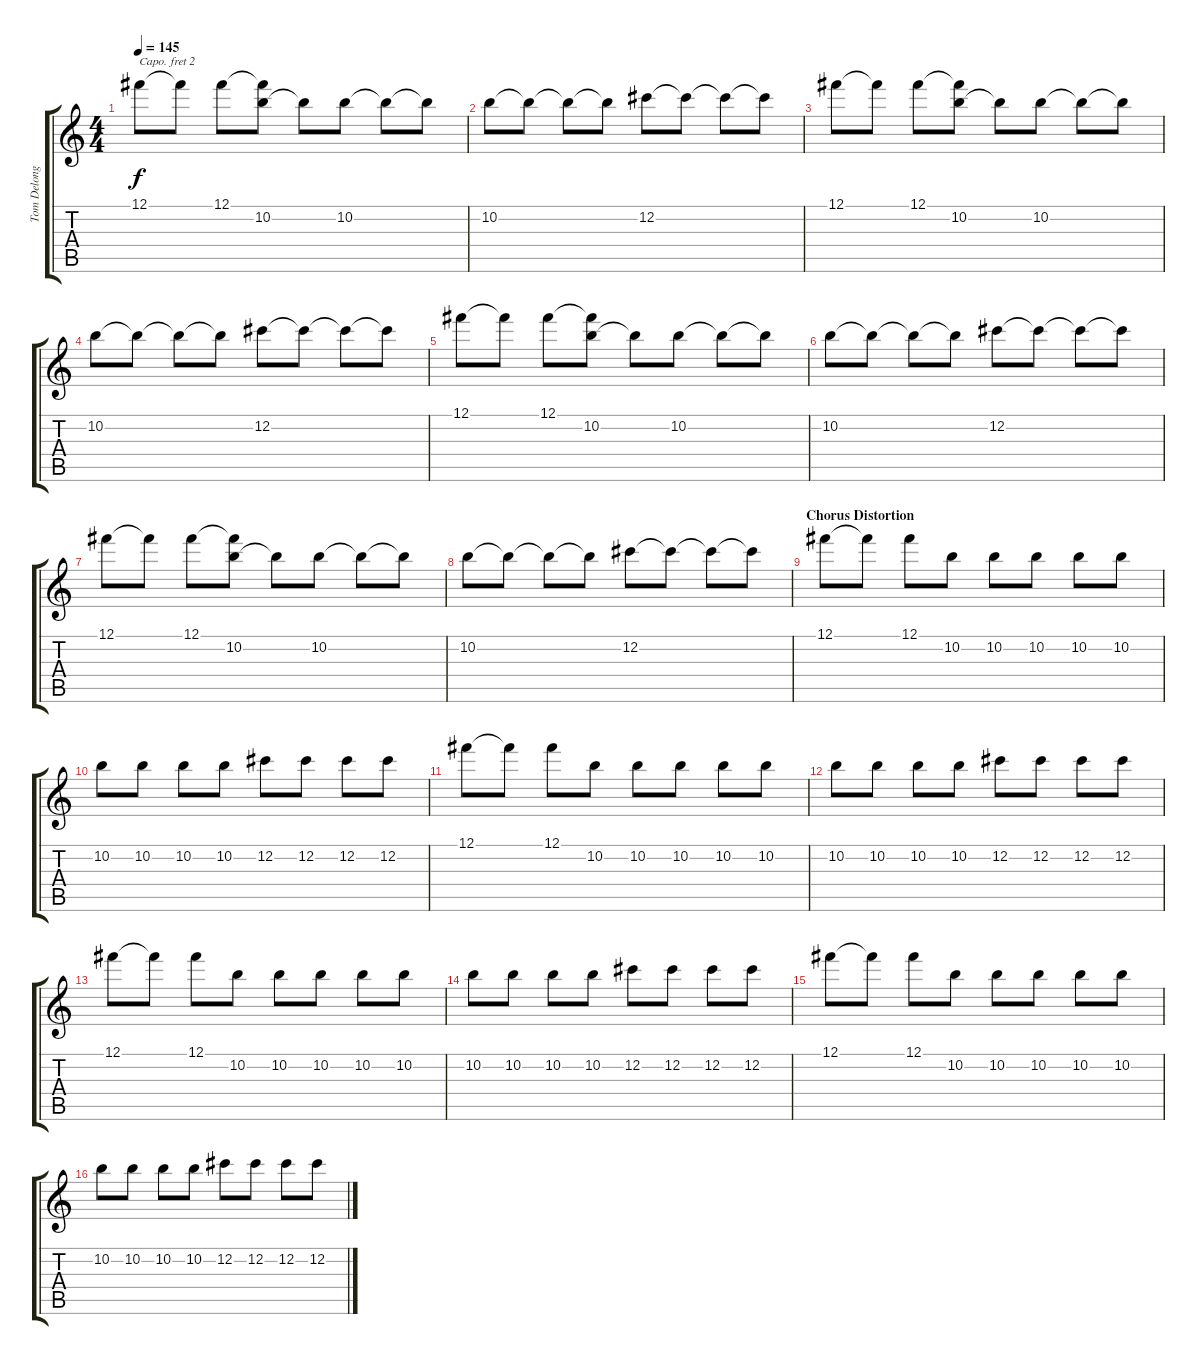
\track ("Tom Delonge (Lead Guitar)" "Tom Delong") {instrument electricguitarclean}
\staff {score tabs}
\capo 2
\tuning (E4 B3 G3 D3 A2 E2) {hide}
\ts (4 4)
\tempo 145
\clef g2
\ks c
12.1.8{dy f} 12.1{t}.8 12.1.8 (12.1{t} 10.2).8 10.2{t}.8 10.2.8 10.2{t}.8 10.2{t}.8 |
10.2.8 10.2{t}.8 10.2{t}.8 10.2{t}.8 12.2.8 12.2{t}.8 12.2{t}.8 12.2{t}.8 |
12.1.8 12.1{t}.8 12.1.8 (12.1{t} 10.2).8 10.2{t}.8 10.2.8 10.2{t}.8 10.2{t}.8 |
10.2.8 10.2{t}.8 10.2{t}.8 10.2{t}.8 12.2.8 12.2{t}.8 12.2{t}.8 12.2{t}.8 |
12.1.8 12.1{t}.8 12.1.8 (12.1{t} 10.2).8 10.2{t}.8 10.2.8 10.2{t}.8 10.2{t}.8 |
10.2.8 10.2{t}.8 10.2{t}.8 10.2{t}.8 12.2.8 12.2{t}.8 12.2{t}.8 12.2{t}.8 |
12.1.8 12.1{t}.8 12.1.8 (12.1{t} 10.2).8 10.2{t}.8 10.2.8 10.2{t}.8 10.2{t}.8 |
10.2.8 10.2{t}.8 10.2{t}.8 10.2{t}.8 12.2.8 12.2{t}.8 12.2{t}.8 12.2{t}.8 |
\section ("" "Chorus Distortion")
12.1.8{instrument distortionguitar} 12.1{t}.8 12.1.8 10.2.8 10.2.8 10.2.8 10.2.8 10.2.8 |
10.2.8 10.2.8 10.2.8 10.2.8 12.2.8 12.2.8 12.2.8 12.2.8 |
12.1.8 12.1{t}.8 12.1.8 10.2.8 10.2.8 10.2.8 10.2.8 10.2.8 |
10.2.8 10.2.8 10.2.8 10.2.8 12.2.8 12.2.8 12.2.8 12.2.8 |
12.1.8 12.1{t}.8 12.1.8 10.2.8 10.2.8 10.2.8 10.2.8 10.2.8 |
10.2.8 10.2.8 10.2.8 10.2.8 12.2.8 12.2.8 12.2.8 12.2.8 |
12.1.8 12.1{t}.8 12.1.8 10.2.8 10.2.8 10.2.8 10.2.8 10.2.8 |
10.2.8 10.2.8 10.2.8 10.2.8 12.2.8 12.2.8 12.2.8 12.2.8
